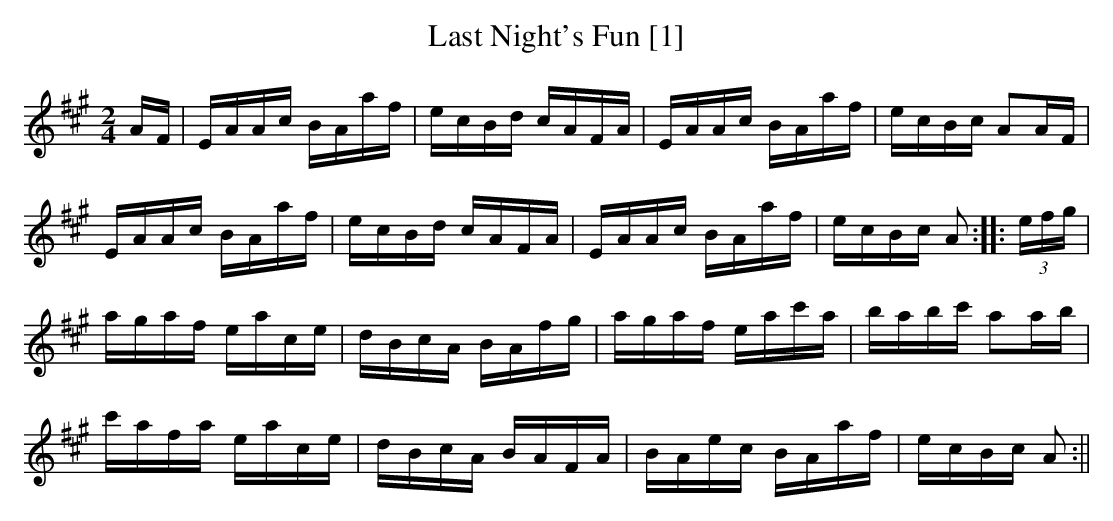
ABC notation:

X:1
T:Last Night's Fun [1]
M:2/4
L:1/8
K:A
A/F/ | E/A/A/c/ B/A/a/f/ | e/c/B/d/ c/A/F/A/ | E/A/A/c/ B/A/a/f/ | e/c/B/c/ AA/F/ |
E/A/A/c/ B/A/a/f/ | e/c/B/d/ c/A/F/A/ | E/A/A/c/ B/A/a/f/ | e/c/B/c/ A :: (3e/f/g/ |
a/g/a/f/ e/a/c/e/ | d/B/c/A/ B/A/f/g/ | a/g/a/f/ e/a/c'/a/ | b/a/b/c'/ aa/b/ |
c'/a/f/a/ e/a/c/e/ | d/B/c/A/ B/A/F/A/ | B/A/e/c/ B/A/a/f/ | e/c/B/c/ A :||
